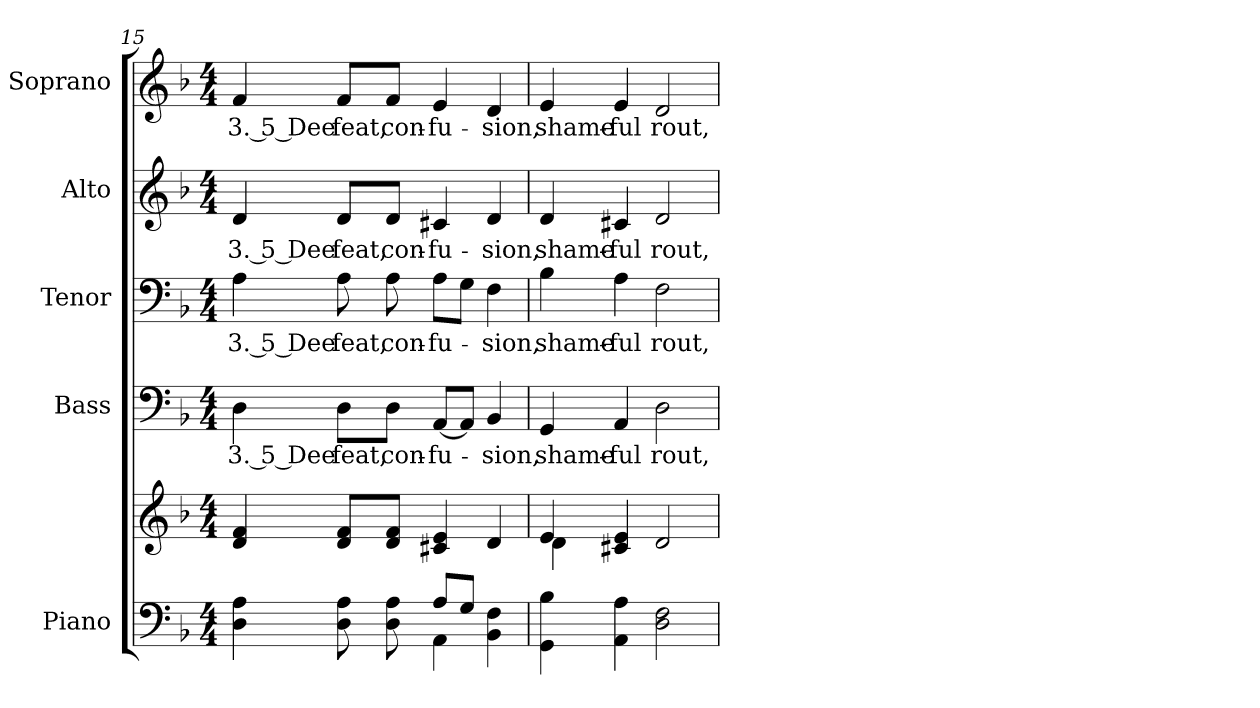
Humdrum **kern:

**kern	**kern	**kern	**text	**kern	**text	**kern	**text	**kern	**text
*part5	*part5	*part4	*part4	*part3	*part3	*part2	*part2	*part1	*part1
*staff6	*staff5	*staff4	*staff4	*staff3	*staff3	*staff2	*staff2	*staff1	*staff1
*I"Piano	*	*I"Bass	*	*I"Tenor	*	*I"Alto	*	*I"Soprano	*
*I'Pno.	*	*I'B.	*	*I'T.	*	*I'A.	*	*I'S.	*
!!LO:PB:g=z
*clefF4	*clefG2	*clefF4	*	*clefF4	*	*clefG2	*	*clefG2	*
*k[b-]	*k[b-]	*k[b-]	*	*k[b-]	*	*k[b-]	*	*k[b-]	*
*F:	*F:	*F:	*	*F:	*	*F:	*	*F:	*
*M4/4	*M4/4	*M4/4	*	*M4/4	*	*M4/4	*	*M4/4	*
=15	=15	=15	=15	=15	=15	=15	=15	=15	=15
*^	*	*	*	*	*	*	*	*	*
!	!	!	!	!LO:LY:b:color=#000000	!	!	!	!	!	!
!	!	!	!	!	!	!LO:LY:b:color=#000000	!	!	!	!
!	!	!	!	!	!	!	!	!LO:LY:b:color=#000000	!	!
!	!	!	!	!	!	!	!	!	!	!LO:LY:b:color=#000000
4Di\ 4Ai	2ryy	4di/ 4fi	4Di\	3. 5 Dee	4Ai\	3. 5 Dee	4di/	3. 5 Dee	4fi/	3. 5 Dee
!	!	!	!	!LO:LY:b:color=#000000	!	!	!	!	!	!
!	!	!	!	!	!	!LO:LY:b:color=#000000	!	!	!	!
!	!	!	!	!	!	!	!	!LO:LY:b:color=#000000	!	!
!	!	!	!	!	!	!	!	!	!	!LO:LY:b:color=#000000
8Di\ 8Ai	.	8di/ 8fi/L	8Di\L	feat,	8Ai\	feat,	8di/L	feat,	8fi/L	feat,
!	!	!	!	!LO:LY:b:color=#000000	!	!	!	!	!	!
!	!	!	!	!	!	!LO:LY:b:color=#000000	!	!	!	!
!	!	!	!	!	!	!	!	!LO:LY:b:color=#000000	!	!
!	!	!	!	!	!	!	!	!	!	!LO:LY:b:color=#000000
8Di\ 8Ai	.	8di/ 8fi/J	8Di\J	con-	8Ai\	con-	8di/J	con-	8fi/J	con-
!	!	!	!	!LO:LY:b:color=#000000	!	!	!	!	!	!
!	!	!	!	!	!	!LO:LY:b:color=#000000	!	!	!	!
!	!	!	!	!	!	!	!	!LO:LY:b:color=#000000	!	!
!	!	!	!	!	!	!	!	!	!	!LO:LY:b:color=#000000
8Ai/L	4AAi\	4c#Xi/ 4ei	[<8AAi/L	-fu-	8Ai\L	-fu-	4c#Xi/	-fu-	4ei/	-fu-
8Gi/J	.	.	8AAi/J]	.	8Gi\J	.	.	.	.	.
!	!	!	!	!LO:LY:b:color=#000000	!	!	!	!	!	!
!	!	!	!	!	!	!LO:LY:b:color=#000000	!	!	!	!
!	!	!	!	!	!	!	!	!LO:LY:b:color=#000000	!	!
!	!	!	!	!	!	!	!	!	!	!LO:LY:b:color=#000000
4BB-i\ 4Fi	4ryy	4di/	4BB-i/	-sion,	4Fi\	-sion,	4di/	-sion,	4di/	-sion,
*v	*v	*	*	*	*	*	*	*	*	*
=16	=16	=16	=16	=16	=16	=16	=16	=16	=16
*	*^	*	*	*	*	*	*	*	*
*^	*	*	*	*	*	*	*	*	*	*
!	!	!	!	!	!LO:LY:b:color=#000000	!	!	!	!	!	!
*v	*v	*	*	*	*	*	*	*	*	*	*
*^	*	*	*	*	*	*	*	*	*	*
!	!	!	!	!	!	!	!LO:LY:b:color=#000000	!	!	!	!
*v	*v	*	*	*	*	*	*	*	*	*	*
*^	*	*	*	*	*	*	*	*	*	*
!	!	!	!	!	!	!	!	!	!LO:LY:b:color=#000000	!	!
*v	*v	*	*	*	*	*	*	*	*	*	*
*^	*	*	*	*	*	*	*	*	*	*
!	!	!	!	!	!	!	!	!	!	!	!LO:LY:b:color=#000000
*v	*v	*	*	*	*	*	*	*	*	*	*
4GGi\ 4B-i	4ei/	4di\	4GGi/	shame-	4B-i\	shame-	4di/	shame-	4ei/	shame-
!	!	!	!	!LO:LY:b:color=#000000	!	!	!	!	!	!
!	!	!	!	!	!	!LO:LY:b:color=#000000	!	!	!	!
!	!	!	!	!	!	!	!	!LO:LY:b:color=#000000	!	!
!	!	!	!	!	!	!	!	!	!	!LO:LY:b:color=#000000
4AAi\ 4Ai	4c#Xi/ 4ei	4ryy	4AAi/	-ful	4Ai\	-ful	4c#Xi/	-ful	4ei/	-ful
!	!	!	!	!LO:LY:b:color=#000000	!	!	!	!	!	!
!	!	!	!	!	!	!LO:LY:b:color=#000000	!	!	!	!
!	!	!	!	!	!	!	!	!LO:LY:b:color=#000000	!	!
!	!	!	!	!	!	!	!	!	!	!LO:LY:b:color=#000000
2Di\ 2Fi	2di/	2ryy	2Di\	rout,	2Fi\	rout,	2di/	rout,	2di/	rout,
*	*v	*v	*	*	*	*	*	*	*	*
=	=	=	=	=	=	=	=	=	=
*-	*-	*-	*-	*-	*-	*-	*-	*-	*-
